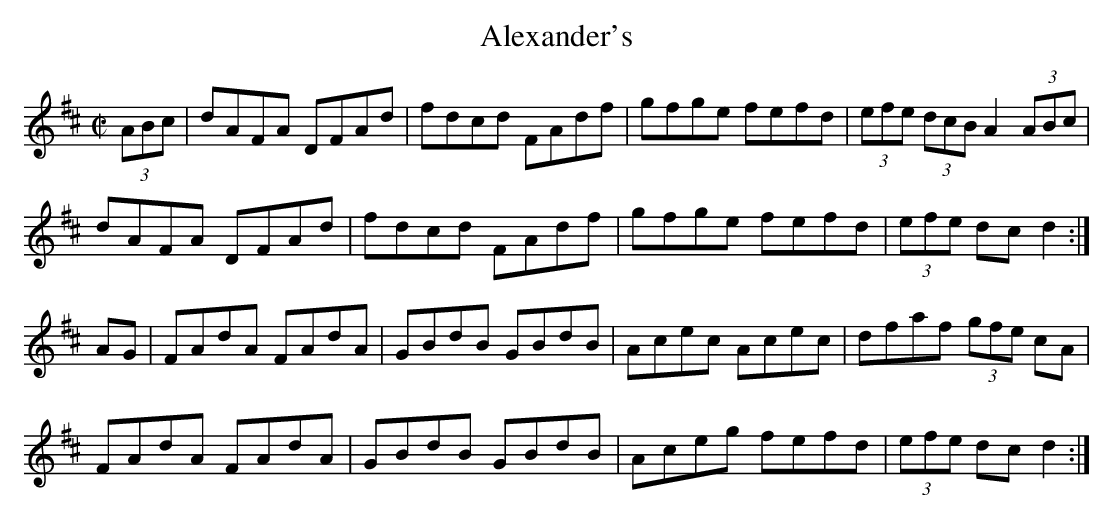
X:1
T:Alexander's
M:C|
L:1/8
K:D Major
(3ABc|dAFA DFAd|fdcd FAdf|gfge fefd|(3efe (3dcB A2 (3ABc|!
dAFA DFAd|fdcd FAdf|gfge fefd|(3efe dcd2:|!
AG|FAdA FAdA|GBdB GBdB|Acec Acec|dfaf (3gfe cA|!
FAdA FAdA|GBdB GBdB|Aceg fefd|(3efe dcd2:|!
